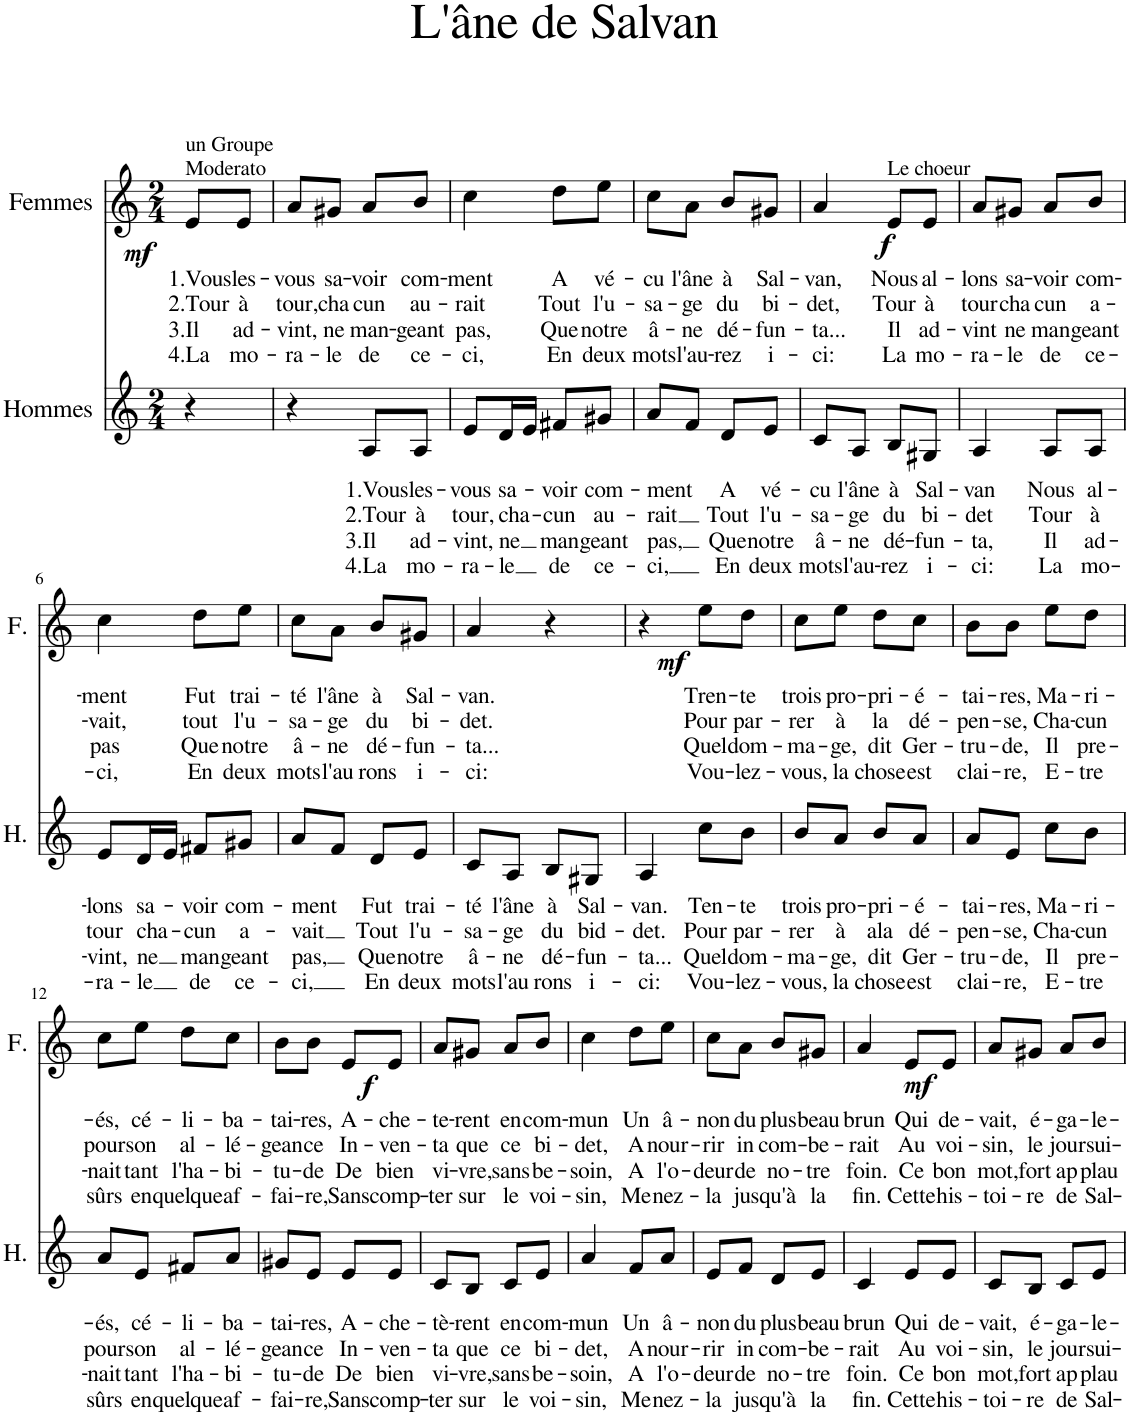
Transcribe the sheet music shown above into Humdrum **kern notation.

**kern	**text	**text	**text	**text	**text	**kern	**text	**text	**text	**text	**dynam
*part2	*part2	*part2	*part2	*part2	*part2	*part1	*part1	*part1	*part1	*part1	*part1
*staff2	*staff2	*staff2	*staff2	*staff2	*staff2	*staff1	*staff1	*staff1	*staff1	*staff1	*staff1
*I"Hommes	*	*	*	*	*	*I"Femmes	*	*	*	*	*
*I'H.	*	*	*	*	*	*I'F.	*	*	*	*	*
*clefG2	*	*	*	*	*	*clefG2	*	*	*	*	*
*k[]	*	*	*	*	*	*k[]	*	*	*	*	*
*M2/4	*	*	*	*	*	*M2/4	*	*	*	*	*
=	=	=	=	=	=	=	=	=	=	=	=
!	!	!	!	!	!	!LO:TX:a:t=Moderato	!	!	!	!	!
!	!	!	!	!	!	!LO:TX:a:t=un Groupe	!	!	!	!	!
!	!	!	!	!	!	!	!LO:LY:b	!LO:LY:b	!LO:LY:b	!LO:LY:b	!LO:DY:b
4r	.	.	.	.	.	8e/L	1.Vous	2.Tour	3.Il	4.La	mf
!	!	!	!	!	!	!	!LO:LY:b	!LO:LY:b	!LO:LY:b	!LO:LY:b	!
.	.	.	.	.	.	8e/J	les-	à	ad-	mo-	.
=1	=1	=1	=1	=1	=1	=1	=1	=1	=1	=1	=1
!	!	!	!	!	!	!	!LO:LY:b	!LO:LY:b	!LO:LY:b	!LO:LY:b	!
4r	.	.	.	.	.	8a/L	-vous	tour,	-vint,	-ra-	.
!	!	!	!	!	!	!	!LO:LY:b	!LO:LY:b	!LO:LY:b	!LO:LY:b	!
.	.	.	.	.	.	8g#X/J	sa-	cha-	ne	-le	.
!	!	!LO:LY:b	!LO:LY:b	!LO:LY:b	!LO:LY:b	!	!LO:LY:b	!LO:LY:b	!LO:LY:b	!LO:LY:b	!
8A/L	.	1.Vous	2.Tour	3.Il	4.La	8a/L	-voir	-cun	man-	de	.
!	!	!LO:LY:b	!LO:LY:b	!LO:LY:b	!LO:LY:b	!	!LO:LY:b	!LO:LY:b	!LO:LY:b	!LO:LY:b	!
8A/J	.	les-	à	ad-	mo-	8b/J	com-	au-	-geant	ce-	.
=2	=2	=2	=2	=2	=2	=2	=2	=2	=2	=2	=2
!	!	!LO:LY:b	!LO:LY:b	!LO:LY:b	!LO:LY:b	!	!LO:LY:b	!LO:LY:b	!LO:LY:b	!LO:LY:b	!
8e/L	.	-vous	tour,	-vint,	-ra-	4cc\	-ment	-rait	pas,	-ci,	.
!	!	!LO:LY:b	!LO:LY:b	!LO:LY:b	!LO:LY:b	!	!	!	!	!	!
16d/L	.	sa-	cha-	ne	-le	.	.	.	.	.	.
16e/JJ	.	.	.	.	.	.	.	.	.	.	.
!	!	!LO:LY:b	!LO:LY:b	!LO:LY:b	!LO:LY:b	!	!LO:LY:b	!LO:LY:b	!LO:LY:b	!LO:LY:b	!
8f#X/L	.	voir	cun	man-	de	8dd\L	A	Tout	Que	En	.
!	!	!LO:LY:b	!LO:LY:b	!LO:LY:b	!LO:LY:b	!	!LO:LY:b	!LO:LY:b	!LO:LY:b	!LO:LY:b	!
8g#X/J	.	com-	au-	-geant	ce-	8ee\J	vé-	l'u-	notre	deux	.
=3	=3	=3	=3	=3	=3	=3	=3	=3	=3	=3	=3
!	!	!LO:LY:b	!LO:LY:b	!LO:LY:b	!LO:LY:b	!	!LO:LY:b	!LO:LY:b	!LO:LY:b	!LO:LY:b	!
8a/L	.	-ment	-rait	pas,	-ci,	8cc\L	-cu	-sa-	â-	mots	.
!	!	!	!	!	!	!	!LO:LY:b	!LO:LY:b	!LO:LY:b	!LO:LY:b	!
8f/J	.	.	.	.	.	8a\J	l'âne	-ge	-ne	l'au-	.
!	!	!LO:LY:b	!LO:LY:b	!LO:LY:b	!LO:LY:b	!	!LO:LY:b	!LO:LY:b	!LO:LY:b	!LO:LY:b	!
8d/L	.	A	Tout	Que	En	8b/L	à	du	dé-	-rez	.
!	!	!LO:LY:b	!LO:LY:b	!LO:LY:b	!LO:LY:b	!	!LO:LY:b	!LO:LY:b	!LO:LY:b	!LO:LY:b	!
8e/J	.	vé-	l'u-	notre	deux	8g#X/J	Sal-	bi-	-fun-	i-	.
=4	=4	=4	=4	=4	=4	=4	=4	=4	=4	=4	=4
!	!	!LO:LY:b	!LO:LY:b	!LO:LY:b	!LO:LY:b	!	!LO:LY:b	!LO:LY:b	!LO:LY:b	!LO:LY:b	!
8c/L	.	-cu	-sa-	â-	mots	4a/	-van,	-det,	-ta...	-ci:	.
!	!	!LO:LY:b	!LO:LY:b	!LO:LY:b	!LO:LY:b	!	!	!	!	!	!
8A/J	.	l'âne	-ge	-ne	l'au-	.	.	.	.	.	.
!	!	!	!	!	!	!LO:TX:a:t=Le choeur	!	!	!	!	!
!	!	!LO:LY:b	!LO:LY:b	!LO:LY:b	!LO:LY:b	!	!LO:LY:b	!LO:LY:b	!LO:LY:b	!LO:LY:b	!LO:DY:b
8B/L	.	à	du	dé-	-rez	8e/L	Nous	Tour	Il	La	f
!	!	!LO:LY:b	!LO:LY:b	!LO:LY:b	!LO:LY:b	!	!LO:LY:b	!LO:LY:b	!LO:LY:b	!LO:LY:b	!
8G#X/J	.	Sal-	bi-	-fun-	i-	8e/J	al-	à	ad-	mo-	.
=5	=5	=5	=5	=5	=5	=5	=5	=5	=5	=5	=5
!	!	!LO:LY:b	!LO:LY:b	!LO:LY:b	!LO:LY:b	!	!LO:LY:b	!LO:LY:b	!LO:LY:b	!LO:LY:b	!
4A/	.	-van	-det	-ta,	-ci:	8a/L	-lons	tour	-vint	-ra-	.
!	!	!	!	!	!	!	!LO:LY:b	!LO:LY:b	!LO:LY:b	!LO:LY:b	!
.	.	.	.	.	.	8g#X/J	sa-	cha-	ne	-le	.
!	!	!LO:LY:b	!LO:LY:b	!LO:LY:b	!LO:LY:b	!	!LO:LY:b	!LO:LY:b	!LO:LY:b	!LO:LY:b	!
8A/L	.	Nous	Tour	Il	La	8a/L	-voir	-cun	man-	de	.
!	!	!LO:LY:b	!LO:LY:b	!LO:LY:b	!LO:LY:b	!	!LO:LY:b	!LO:LY:b	!LO:LY:b	!LO:LY:b	!
8A/J	.	al-	à	ad-	mo-	8b/J	com-	a-	-geant	ce-	.
!!LO:LB:g=z
=6	=6	=6	=6	=6	=6	=6	=6	=6	=6	=6	=6
!	!	!LO:LY:b	!LO:LY:b	!LO:LY:b	!LO:LY:b	!	!LO:LY:b	!LO:LY:b	!LO:LY:b	!LO:LY:b	!
8e/L	.	-lons	tour	-vint,	-ra-	4cc\	-ment	-vait,	pas	-ci,	.
!	!	!LO:LY:b	!LO:LY:b	!LO:LY:b	!LO:LY:b	!	!	!	!	!	!
16d/L	.	sa-	cha-	ne	-le	.	.	.	.	.	.
16e/JJ	.	.	.	.	.	.	.	.	.	.	.
!	!	!LO:LY:b	!LO:LY:b	!LO:LY:b	!LO:LY:b	!	!LO:LY:b	!LO:LY:b	!LO:LY:b	!LO:LY:b	!
8f#X/L	.	voir	cun	man-	de	8dd\L	Fut	tout	Que	En	.
!	!	!LO:LY:b	!LO:LY:b	!LO:LY:b	!LO:LY:b	!	!LO:LY:b	!LO:LY:b	!LO:LY:b	!LO:LY:b	!
8g#X/J	.	com-	a-	-geant	ce-	8ee\J	trai-	l'u-	notre	deux	.
=7	=7	=7	=7	=7	=7	=7	=7	=7	=7	=7	=7
!	!	!LO:LY:b	!LO:LY:b	!LO:LY:b	!LO:LY:b	!	!LO:LY:b	!LO:LY:b	!LO:LY:b	!LO:LY:b	!
8a/L	.	-ment	-vait	pas,	-ci,	8cc\L	-té	-sa-	â-	mots	.
!	!	!	!	!	!	!	!LO:LY:b	!LO:LY:b	!LO:LY:b	!LO:LY:b	!
8f/J	.	.	.	.	.	8a\J	l'âne	-ge	-ne	l'au-	.
!	!	!LO:LY:b	!LO:LY:b	!LO:LY:b	!LO:LY:b	!	!LO:LY:b	!LO:LY:b	!LO:LY:b	!LO:LY:b	!
8d/L	.	Fut	Tout	Que	En	8b/L	à	du	dé-	-rons	.
!	!	!LO:LY:b	!LO:LY:b	!LO:LY:b	!LO:LY:b	!	!LO:LY:b	!LO:LY:b	!LO:LY:b	!LO:LY:b	!
8e/J	.	trai-	l'u-	notre	deux	8g#X/J	Sal-	bi-	-fun-	i-	.
=8	=8	=8	=8	=8	=8	=8	=8	=8	=8	=8	=8
!	!	!LO:LY:b	!LO:LY:b	!LO:LY:b	!LO:LY:b	!	!LO:LY:b	!LO:LY:b	!LO:LY:b	!LO:LY:b	!
8c/L	.	-té	-sa-	â-	mots	4a/	-van.	-det.	-ta...	-ci:	.
!	!	!LO:LY:b	!LO:LY:b	!LO:LY:b	!LO:LY:b	!	!	!	!	!	!
8A/J	.	l'âne	-ge	-ne	l'au-	.	.	.	.	.	.
!	!	!LO:LY:b	!LO:LY:b	!LO:LY:b	!LO:LY:b	!	!	!	!	!	!
8B/L	.	à	du	dé-	-rons	4r	.	.	.	.	.
!	!	!LO:LY:b	!LO:LY:b	!LO:LY:b	!LO:LY:b	!	!	!	!	!	!
8G#X/J	.	Sal-	bid-	-fun-	i-	.	.	.	.	.	.
=9	=9	=9	=9	=9	=9	=9	=9	=9	=9	=9	=9
!	!	!LO:LY:b	!LO:LY:b	!LO:LY:b	!LO:LY:b	!	!	!	!	!	!LO:DY:b
4A/	.	-van.	-det.	-ta...	-ci:	4r	.	.	.	.	mf
!	!	!LO:LY:b	!LO:LY:b	!LO:LY:b	!LO:LY:b	!	!LO:LY:b	!LO:LY:b	!LO:LY:b	!LO:LY:b	!
8cc\L	.	Ten-	Pour	Quel	Vou-	8ee\L	Tren-	Pour	Quel	Vou-	.
!	!	!LO:LY:b	!LO:LY:b	!LO:LY:b	!LO:LY:b	!	!LO:LY:b	!LO:LY:b	!LO:LY:b	!LO:LY:b	!
8b\J	.	-te	par-	dom-	-lez-	8dd\J	-te	par-	dom-	-lez-	.
=10	=10	=10	=10	=10	=10	=10	=10	=10	=10	=10	=10
!	!	!LO:LY:b	!LO:LY:b	!LO:LY:b	!LO:LY:b	!	!LO:LY:b	!LO:LY:b	!LO:LY:b	!LO:LY:b	!
8b/L	.	trois	-rer	-ma-	-vous,	8cc\L	trois	-rer	-ma-	-vous,	.
!	!	!LO:LY:b	!LO:LY:b	!LO:LY:b	!LO:LY:b	!	!LO:LY:b	!LO:LY:b	!LO:LY:b	!LO:LY:b	!
8a/J	.	pro-	à	-ge,	la	8ee\J	pro-	à	-ge,	la	.
!	!	!LO:LY:b	!LO:LY:b	!LO:LY:b	!LO:LY:b	!	!LO:LY:b	!LO:LY:b	!LO:LY:b	!LO:LY:b	!
8b/L	.	-pri-	ala	dit	chose	8dd\L	-pri-	la	dit	chose	.
!	!	!LO:LY:b	!LO:LY:b	!LO:LY:b	!LO:LY:b	!	!LO:LY:b	!LO:LY:b	!LO:LY:b	!LO:LY:b	!
8a/J	.	-é-	dé-	Ger-	est	8cc\J	-é-	dé-	Ger-	est	.
=11	=11	=11	=11	=11	=11	=11	=11	=11	=11	=11	=11
!	!	!LO:LY:b	!LO:LY:b	!LO:LY:b	!LO:LY:b	!	!LO:LY:b	!LO:LY:b	!LO:LY:b	!LO:LY:b	!
8a/L	.	-tai-	-pen-	-tru-	clai-	8b\L	-tai-	-pen-	-tru-	clai-	.
!	!	!LO:LY:b	!LO:LY:b	!LO:LY:b	!LO:LY:b	!	!LO:LY:b	!LO:LY:b	!LO:LY:b	!LO:LY:b	!
8e/J	.	-res,	-se,	-de,	-re,	8b\J	-res,	-se,	-de,	-re,	.
!	!	!LO:LY:b	!LO:LY:b	!LO:LY:b	!LO:LY:b	!	!LO:LY:b	!LO:LY:b	!LO:LY:b	!LO:LY:b	!
8cc\L	.	Ma-	Cha-	Il	E-	8ee\L	Ma-	Cha-	Il	E-	.
!	!	!LO:LY:b	!LO:LY:b	!LO:LY:b	!LO:LY:b	!	!LO:LY:b	!LO:LY:b	!LO:LY:b	!LO:LY:b	!
8b\J	.	-ri-	-cun	pre-	-tre	8dd\J	-ri-	-cun	pre-	-tre	.
!!LO:LB:g=z
=12	=12	=12	=12	=12	=12	=12	=12	=12	=12	=12	=12
!	!	!LO:LY:b	!LO:LY:b	!LO:LY:b	!LO:LY:b	!	!LO:LY:b	!LO:LY:b	!LO:LY:b	!LO:LY:b	!
8a/L	.	-és,	pour	-nait	sûrs	8cc\L	-és,	pour	-nait	sûrs	.
!	!	!LO:LY:b	!LO:LY:b	!LO:LY:b	!LO:LY:b	!	!LO:LY:b	!LO:LY:b	!LO:LY:b	!LO:LY:b	!
8e/J	.	cé-	son	tant	en	8ee\J	cé-	son	tant	en	.
!	!	!LO:LY:b	!LO:LY:b	!LO:LY:b	!LO:LY:b	!	!LO:LY:b	!LO:LY:b	!LO:LY:b	!LO:LY:b	!
8f#X/L	.	-li-	al-	l'ha-	quelque	8dd\L	-li-	al-	l'ha-	quelque	.
!	!	!LO:LY:b	!LO:LY:b	!LO:LY:b	!LO:LY:b	!	!LO:LY:b	!LO:LY:b	!LO:LY:b	!LO:LY:b	!
8a/J	.	-ba-	-lé-	-bi-	af-	8cc\J	-ba-	-lé-	-bi-	af-	.
=13	=13	=13	=13	=13	=13	=13	=13	=13	=13	=13	=13
!	!	!LO:LY:b	!LO:LY:b	!LO:LY:b	!LO:LY:b	!	!LO:LY:b	!LO:LY:b	!LO:LY:b	!LO:LY:b	!
8g#X/L	.	-tai-	-gean-	-tu-	-fai-	8b\L	-tai-	-gean-	-tu-	-fai-	.
!	!	!LO:LY:b	!LO:LY:b	!LO:LY:b	!LO:LY:b	!	!LO:LY:b	!LO:LY:b	!LO:LY:b	!LO:LY:b	!
8e/J	.	-res,	-ce	-de	-re,	8b\J	-res,	-ce	-de	-re,	.
!	!	!LO:LY:b	!LO:LY:b	!LO:LY:b	!LO:LY:b	!	!LO:LY:b	!LO:LY:b	!LO:LY:b	!LO:LY:b	!LO:DY:b
8e/L	.	A-	In-	De	Sans	8e/L	A-	In-	De	Sans	f
!	!	!LO:LY:b	!LO:LY:b	!LO:LY:b	!LO:LY:b	!	!LO:LY:b	!LO:LY:b	!LO:LY:b	!LO:LY:b	!
8e/J	.	-che-	-ven-	bien	comp-	8e/J	-che-	-ven-	bien	comp-	.
=14	=14	=14	=14	=14	=14	=14	=14	=14	=14	=14	=14
!	!	!LO:LY:b	!LO:LY:b	!LO:LY:b	!LO:LY:b	!	!LO:LY:b	!LO:LY:b	!LO:LY:b	!LO:LY:b	!
8c/L	.	-tè-	-ta	vi-	-ter	8a/L	-te-	-ta	vi-	-ter	.
!	!	!LO:LY:b	!LO:LY:b	!LO:LY:b	!LO:LY:b	!	!LO:LY:b	!LO:LY:b	!LO:LY:b	!LO:LY:b	!
8B/J	.	-rent	que	-vre,	sur	8g#X/J	-rent	que	-vre,	sur	.
!	!	!LO:LY:b	!LO:LY:b	!LO:LY:b	!LO:LY:b	!	!LO:LY:b	!LO:LY:b	!LO:LY:b	!LO:LY:b	!
8c/L	.	en	ce	sans	le	8a/L	en	ce	sans	le	.
!	!	!LO:LY:b	!LO:LY:b	!LO:LY:b	!LO:LY:b	!	!LO:LY:b	!LO:LY:b	!LO:LY:b	!LO:LY:b	!
8e/J	.	com-	bi-	be-	voi-	8b/J	com-	bi-	be-	voi-	.
=15	=15	=15	=15	=15	=15	=15	=15	=15	=15	=15	=15
!	!	!LO:LY:b	!LO:LY:b	!LO:LY:b	!LO:LY:b	!	!LO:LY:b	!LO:LY:b	!LO:LY:b	!LO:LY:b	!
4a/	.	-mun	-det,	-soin,	-sin,	4cc\	-mun	-det,	-soin,	-sin,	.
!	!	!LO:LY:b	!LO:LY:b	!LO:LY:b	!LO:LY:b	!	!LO:LY:b	!LO:LY:b	!LO:LY:b	!LO:LY:b	!
8f/L	.	Un	A	A	Me-	8dd\L	Un	A	A	Me-	.
!	!	!LO:LY:b	!LO:LY:b	!LO:LY:b	!LO:LY:b	!	!LO:LY:b	!LO:LY:b	!LO:LY:b	!LO:LY:b	!
8a/J	.	â-	nour-	l'o-	-nez-	8ee\J	â-	nour-	l'o-	-nez-	.
=16	=16	=16	=16	=16	=16	=16	=16	=16	=16	=16	=16
!	!	!LO:LY:b	!LO:LY:b	!LO:LY:b	!LO:LY:b	!	!LO:LY:b	!LO:LY:b	!LO:LY:b	!LO:LY:b	!
8e/L	.	-non	-rir	-deur	-la	8cc\L	-non	-rir	-deur	-la	.
!	!	!LO:LY:b	!LO:LY:b	!LO:LY:b	!LO:LY:b	!	!LO:LY:b	!LO:LY:b	!LO:LY:b	!LO:LY:b	!
8f/J	.	du	in-	de	jus-	8a\J	du	in-	de	jus-	.
!	!	!LO:LY:b	!LO:LY:b	!LO:LY:b	!LO:LY:b	!	!LO:LY:b	!LO:LY:b	!LO:LY:b	!LO:LY:b	!
8d/L	.	plus	-com-	no-	-qu'à	8b/L	plus	-com-	no-	-qu'à	.
!	!	!LO:LY:b	!LO:LY:b	!LO:LY:b	!LO:LY:b	!	!LO:LY:b	!LO:LY:b	!LO:LY:b	!LO:LY:b	!
8e/J	.	beau	-be-	-tre	la	8g#X/J	beau	-be-	-tre	la	.
=17	=17	=17	=17	=17	=17	=17	=17	=17	=17	=17	=17
!	!	!LO:LY:b	!LO:LY:b	!LO:LY:b	!LO:LY:b	!	!LO:LY:b	!LO:LY:b	!LO:LY:b	!LO:LY:b	!
4c/	.	brun	-rait	foin.	fin.	4a/	brun	-rait	foin.	fin.	.
!	!	!LO:LY:b	!LO:LY:b	!LO:LY:b	!LO:LY:b	!	!LO:LY:b	!LO:LY:b	!LO:LY:b	!LO:LY:b	!LO:DY:b
8e/L	.	Qui	Au	Ce	Cette	8e/L	Qui	Au	Ce	Cette	mf
!	!	!LO:LY:b	!LO:LY:b	!LO:LY:b	!LO:LY:b	!	!LO:LY:b	!LO:LY:b	!LO:LY:b	!LO:LY:b	!
8e/J	.	de-	voi-	bon	his-	8e/J	de-	voi-	bon	his-	.
=18	=18	=18	=18	=18	=18	=18	=18	=18	=18	=18	=18
!	!	!LO:LY:b	!LO:LY:b	!LO:LY:b	!LO:LY:b	!	!LO:LY:b	!LO:LY:b	!LO:LY:b	!LO:LY:b	!
8c/L	.	-vait,	-sin,	mot,	-toi-	8a/L	-vait,	-sin,	mot,	-toi-	.
!	!	!LO:LY:b	!LO:LY:b	!LO:LY:b	!LO:LY:b	!	!LO:LY:b	!LO:LY:b	!LO:LY:b	!LO:LY:b	!
8B/J	.	é-	le	fort	-re	8g#X/J	é-	le	fort	-re	.
!	!	!LO:LY:b	!LO:LY:b	!LO:LY:b	!LO:LY:b	!	!LO:LY:b	!LO:LY:b	!LO:LY:b	!LO:LY:b	!
8c/L	.	-ga-	jour	ap-	de	8a/L	-ga-	jour	ap-	de	.
!	!	!LO:LY:b	!LO:LY:b	!LO:LY:b	!LO:LY:b	!	!LO:LY:b	!LO:LY:b	!LO:LY:b	!LO:LY:b	!
8e/J	.	-le-	sui-	-plau-	Sal-	8b/J	-le-	sui-	-plau-	Sal-	.
=	=	=	=	=	=	=	=	=	=	=	=
*-	*-	*-	*-	*-	*-	*-	*-	*-	*-	*-	*-
